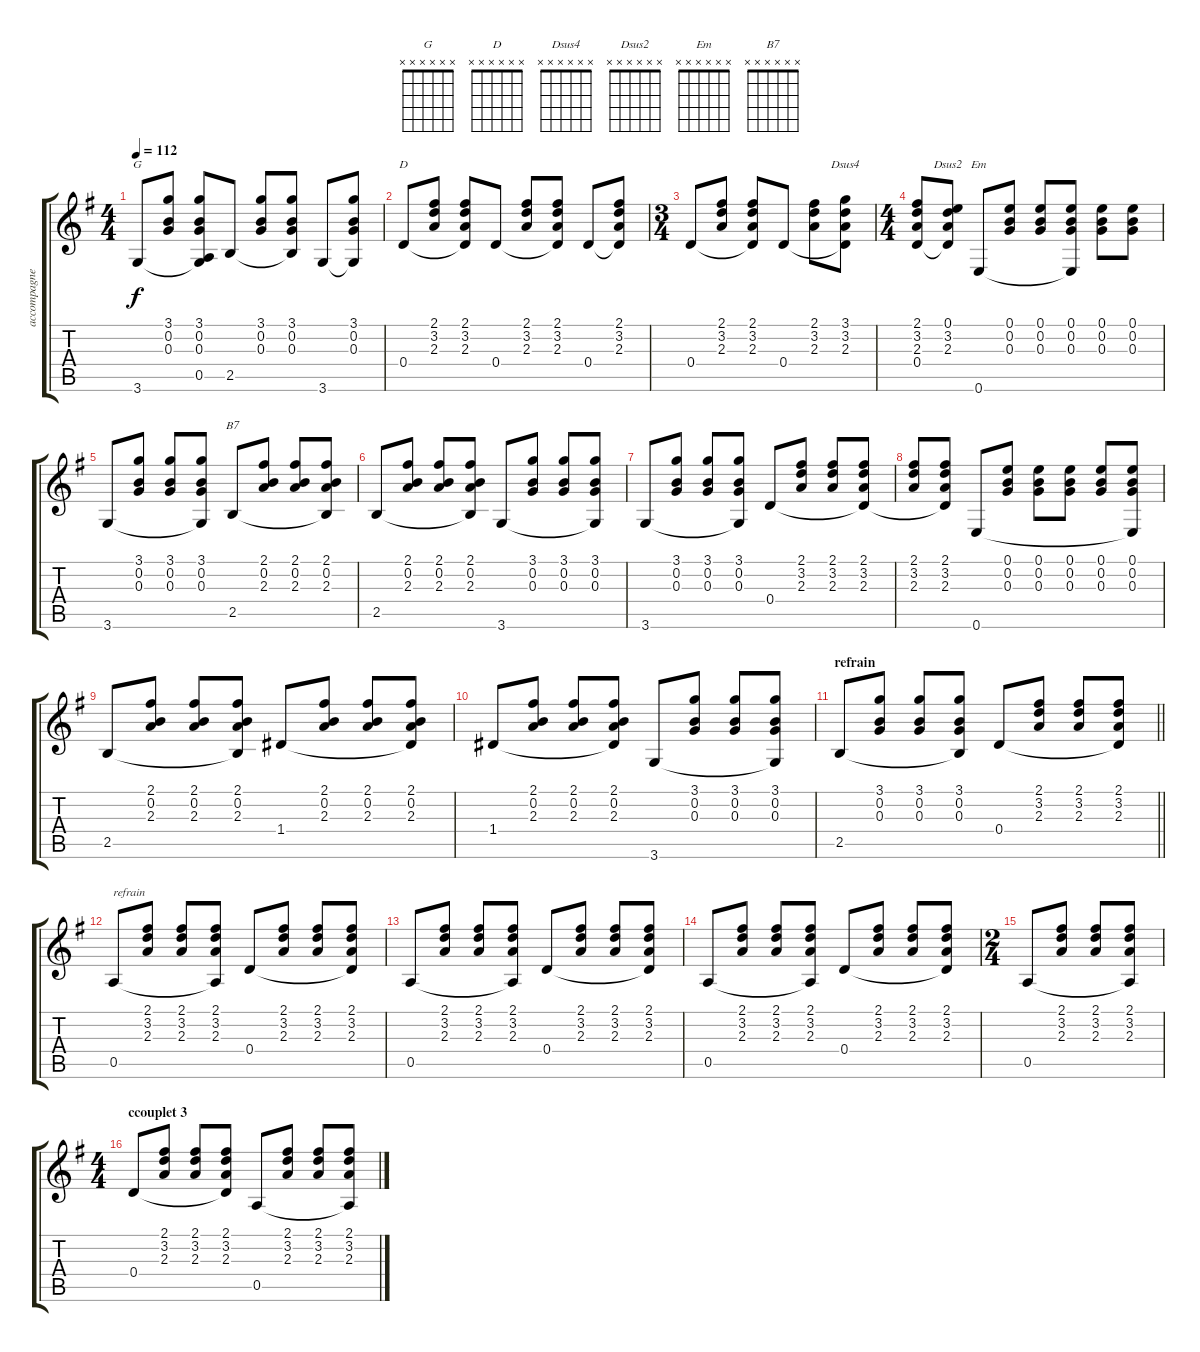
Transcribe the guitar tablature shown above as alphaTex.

\track ("accompagnement" "accompagne") {instrument acousticguitarnylon}
\staff {score tabs}
\tuning (E4 B3 G3 D3 A2 E2) {hide}
\chord ("G" x x x x x x)
\chord ("D" x x x x x x)
\chord ("Dsus4" x x x x x x)
\chord ("Dsus2" x x x x x x)
\chord ("Em" x x x x x x)
\chord ("B7" x x x x x x)
\ts (4 4)
\tempo 112
\clef g2
\ks g
3.6.8{ch "G" dy f} (3.1 0.2 0.3).8 (3.1 0.2 0.3 0.5{t} 3.6{t}).8 2.5.8 (3.1 0.2 0.3).8 (3.1 0.2 0.3 2.5{t}).8 3.6.8 (3.1 0.2 0.3 3.6{t}).8 |
0.4.8{ch "D"} (2.1 3.2 2.3).8 (2.1 3.2 2.3 0.4{t}).8 0.4.8 (2.1 3.2 2.3).8 (2.1 3.2 2.3 0.4{t}).8 0.4.8 (2.1 3.2 2.3 0.4{t}).8 |
\ts (3 4)
0.4.8 (2.1 3.2 2.3).8 (2.1 3.2 2.3 0.4{t}).8 0.4.8 (2.1 3.2 2.3).8 (3.1 3.2 2.3 0.4{t}).8{ch "Dsus4"} |
\ts (4 4)
(2.1 3.2 2.3 0.4).8 (0.1 3.2 2.3 0.4{t}).8{ch "Dsus2"} 0.6.8{ch "Em"} (0.1 0.2 0.3).8 (0.1 0.2 0.3).8 (0.1 0.2 0.3 0.6{t}).8 (0.1 0.2 0.3).8 (0.1 0.2 0.3).8 |
3.6.8 (3.1 0.2 0.3).8 (3.1 0.2 0.3).8 (3.1 0.2 0.3 3.6{t}).8 2.5.8{ch "B7"} (2.1 0.2 2.3).8 (2.1 0.2 2.3).8 (2.1 0.2 2.3 2.5{t}).8 |
2.5.8 (2.1 0.2 2.3).8 (2.1 0.2 2.3).8 (2.1 0.2 2.3 2.5{t}).8 3.6.8 (3.1 0.2 0.3).8 (3.1 0.2 0.3).8 (3.1 0.2 0.3 3.6{t}).8 |
3.6.8 (3.1 0.2 0.3).8 (3.1 0.2 0.3).8 (3.1 0.2 0.3 3.6{t}).8 0.4.8 (2.1 3.2 2.3).8 (2.1 3.2 2.3).8 (2.1 3.2 2.3 0.4{t}).8 |
(2.1 3.2 2.3).8 (2.1 3.2 2.3 0.4{t}).8 0.6.8 (0.1 0.2 0.3).8 (0.1 0.2 0.3).8 (0.1 0.2 0.3).8 (0.1 0.2 0.3).8 (0.1 0.2 0.3 0.6{t}).8 |
2.5.8 (2.1 0.2 2.3).8 (2.1 0.2 2.3).8 (2.1 0.2 2.3 2.5{t}).8 1.4.8 (2.1 0.2 2.3).8 (2.1 0.2 2.3).8 (2.1 0.2 2.3 1.4{t}).8 |
1.4.8 (2.1 0.2 2.3).8 (2.1 0.2 2.3).8 (2.1 0.2 2.3 1.4{t}).8 3.6.8 (3.1 0.2 0.3).8 (3.1 0.2 0.3).8 (3.1 0.2 0.3 3.6{t}).8 |
\section ("" "refrain")
\barLineRight lightlight
2.5.8 (3.1 0.2 0.3).8 (3.1 0.2 0.3).8 (3.1 0.2 0.3 2.5{t}).8 0.4.8 (2.1 3.2 2.3).8 (2.1 3.2 2.3).8 (2.1 3.2 2.3 0.4{t}).8 |
0.5.8{txt "refrain "} (2.1 3.2 2.3).8 (2.1 3.2 2.3).8 (2.1 3.2 2.3 0.5{t}).8 0.4.8 (2.1 3.2 2.3).8 (2.1 3.2 2.3).8 (2.1 3.2 2.3 0.4{t}).8 |
0.5.8 (2.1 3.2 2.3).8 (2.1 3.2 2.3).8 (2.1 3.2 2.3 0.5{t}).8 0.4.8 (2.1 3.2 2.3).8 (2.1 3.2 2.3).8 (2.1 3.2 2.3 0.4{t}).8 |
0.5.8 (2.1 3.2 2.3).8 (2.1 3.2 2.3).8 (2.1 3.2 2.3 0.5{t}).8 0.4.8 (2.1 3.2 2.3).8 (2.1 3.2 2.3).8 (2.1 3.2 2.3 0.4{t}).8 |
\ts (2 4)
0.5.8 (2.1 3.2 2.3).8 (2.1 3.2 2.3).8 (2.1 3.2 2.3 0.5{t}).8 |
\ts (4 4)
\section ("" "ccouplet 3")
0.4.8 (2.1 3.2 2.3).8 (2.1 3.2 2.3).8 (2.1 3.2 2.3 0.4{t}).8 0.5.8 (2.1 3.2 2.3).8 (2.1 3.2 2.3).8 (2.1 3.2 2.3 0.5{t}).8
